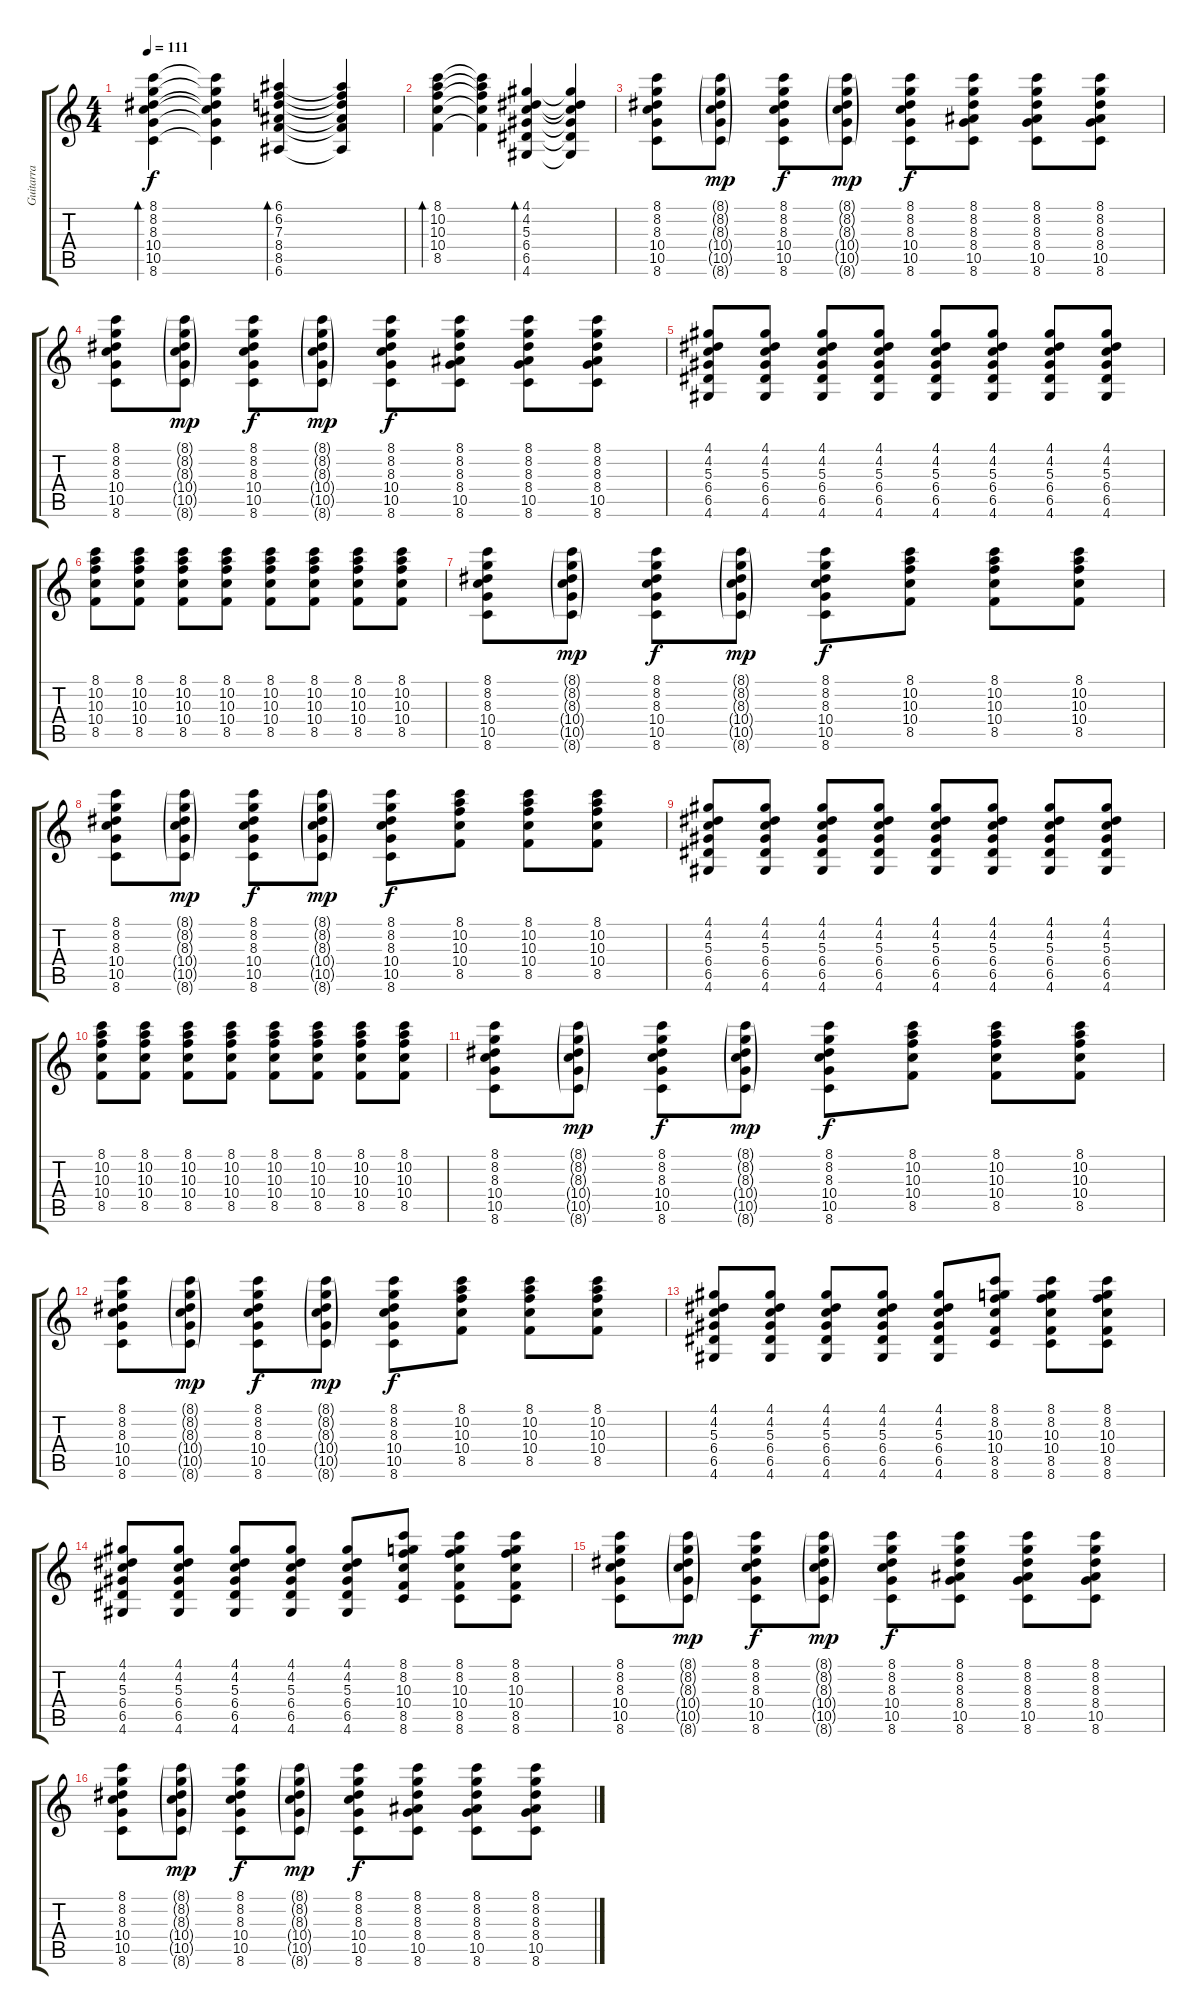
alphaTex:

\track ("Guitarra" "Guitarra") {instrument distortionguitar}
\staff {score tabs}
\tuning (E4 B3 G3 D3 A2 E2) {hide}
\ts (4 4)
\tempo 111
\clef g2
\ks c
(8.1 8.2 8.3 10.4 10.5 8.6).4{bd 30 dy f} (8.1{t} 8.2{t} 8.3{t} 10.4{t} 10.5{t} 8.6{t}).4 (6.1 6.2 7.3 8.4 8.5 6.6).4{bd 30} (6.1{t} 6.2{t} 7.3{t} 8.4{t} 8.5{t} 6.6{t}).4 |
(8.1 10.2 10.3 10.4 8.5).4{bd 30} (8.1{t} 10.2{t} 10.3{t} 10.4{t} 8.5{t}).4 (4.1 4.2 5.3 6.4 6.5 4.6).4{bd 30} (4.1{t} 4.2{t} 5.3{t} 6.4{t} 6.5{t} 4.6{t}).4 |
(8.1 8.2 8.3 10.4 10.5 8.6).8 (8.1{g} 8.2{g} 8.3{g} 10.4{g} 10.5{g} 8.6{g}).8{dy mp} (8.1 8.2 8.3 10.4 10.5 8.6).8{dy f} (8.1{g} 8.2{g} 8.3{g} 10.4{g} 10.5{g} 8.6{g}).8{dy mp} (8.1 8.2 8.3 10.4 10.5 8.6).8{dy f} (8.1 8.2 8.3 8.4 10.5 8.6).8 (8.1 8.2 8.3 8.4 10.5 8.6).8 (8.1 8.2 8.3 8.4 10.5 8.6).8 |
(8.1 8.2 8.3 10.4 10.5 8.6).8 (8.1{g} 8.2{g} 8.3{g} 10.4{g} 10.5{g} 8.6{g}).8{dy mp} (8.1 8.2 8.3 10.4 10.5 8.6).8{dy f} (8.1{g} 8.2{g} 8.3{g} 10.4{g} 10.5{g} 8.6{g}).8{dy mp} (8.1 8.2 8.3 10.4 10.5 8.6).8{dy f} (8.1 8.2 8.3 8.4 10.5 8.6).8 (8.1 8.2 8.3 8.4 10.5 8.6).8 (8.1 8.2 8.3 8.4 10.5 8.6).8 |
(4.1 4.2 5.3 6.4 6.5 4.6).8 (4.1 4.2 5.3 6.4 6.5 4.6).8 (4.1 4.2 5.3 6.4 6.5 4.6).8 (4.1 4.2 5.3 6.4 6.5 4.6).8 (4.1 4.2 5.3 6.4 6.5 4.6).8 (4.1 4.2 5.3 6.4 6.5 4.6).8 (4.1 4.2 5.3 6.4 6.5 4.6).8 (4.1 4.2 5.3 6.4 6.5 4.6).8 |
(8.1 10.2 10.3 10.4 8.5).8 (8.1 10.2 10.3 10.4 8.5).8 (8.1 10.2 10.3 10.4 8.5).8 (8.1 10.2 10.3 10.4 8.5).8 (8.1 10.2 10.3 10.4 8.5).8 (8.1 10.2 10.3 10.4 8.5).8 (8.1 10.2 10.3 10.4 8.5).8 (8.1 10.2 10.3 10.4 8.5).8 |
(8.1 8.2 8.3 10.4 10.5 8.6).8 (8.1{g} 8.2{g} 8.3{g} 10.4{g} 10.5{g} 8.6{g}).8{dy mp} (8.1 8.2 8.3 10.4 10.5 8.6).8{dy f} (8.1{g} 8.2{g} 8.3{g} 10.4{g} 10.5{g} 8.6{g}).8{dy mp} (8.1 8.2 8.3 10.4 10.5 8.6).8{dy f} (8.1 10.2 10.3 10.4 8.5).8 (8.1 10.2 10.3 10.4 8.5).8 (8.1 10.2 10.3 10.4 8.5).8 |
(8.1 8.2 8.3 10.4 10.5 8.6).8 (8.1{g} 8.2{g} 8.3{g} 10.4{g} 10.5{g} 8.6{g}).8{dy mp} (8.1 8.2 8.3 10.4 10.5 8.6).8{dy f} (8.1{g} 8.2{g} 8.3{g} 10.4{g} 10.5{g} 8.6{g}).8{dy mp} (8.1 8.2 8.3 10.4 10.5 8.6).8{dy f} (8.1 10.2 10.3 10.4 8.5).8 (8.1 10.2 10.3 10.4 8.5).8 (8.1 10.2 10.3 10.4 8.5).8 |
(4.1 4.2 5.3 6.4 6.5 4.6).8 (4.1 4.2 5.3 6.4 6.5 4.6).8 (4.1 4.2 5.3 6.4 6.5 4.6).8 (4.1 4.2 5.3 6.4 6.5 4.6).8 (4.1 4.2 5.3 6.4 6.5 4.6).8 (4.1 4.2 5.3 6.4 6.5 4.6).8 (4.1 4.2 5.3 6.4 6.5 4.6).8 (4.1 4.2 5.3 6.4 6.5 4.6).8 |
(8.1 10.2 10.3 10.4 8.5).8 (8.1 10.2 10.3 10.4 8.5).8 (8.1 10.2 10.3 10.4 8.5).8 (8.1 10.2 10.3 10.4 8.5).8 (8.1 10.2 10.3 10.4 8.5).8 (8.1 10.2 10.3 10.4 8.5).8 (8.1 10.2 10.3 10.4 8.5).8 (8.1 10.2 10.3 10.4 8.5).8 |
(8.1 8.2 8.3 10.4 10.5 8.6).8 (8.1{g} 8.2{g} 8.3{g} 10.4{g} 10.5{g} 8.6{g}).8{dy mp} (8.1 8.2 8.3 10.4 10.5 8.6).8{dy f} (8.1{g} 8.2{g} 8.3{g} 10.4{g} 10.5{g} 8.6{g}).8{dy mp} (8.1 8.2 8.3 10.4 10.5 8.6).8{dy f} (8.1 10.2 10.3 10.4 8.5).8 (8.1 10.2 10.3 10.4 8.5).8 (8.1 10.2 10.3 10.4 8.5).8 |
(8.1 8.2 8.3 10.4 10.5 8.6).8 (8.1{g} 8.2{g} 8.3{g} 10.4{g} 10.5{g} 8.6{g}).8{dy mp} (8.1 8.2 8.3 10.4 10.5 8.6).8{dy f} (8.1{g} 8.2{g} 8.3{g} 10.4{g} 10.5{g} 8.6{g}).8{dy mp} (8.1 8.2 8.3 10.4 10.5 8.6).8{dy f} (8.1 10.2 10.3 10.4 8.5).8 (8.1 10.2 10.3 10.4 8.5).8 (8.1 10.2 10.3 10.4 8.5).8 |
(4.1 4.2 5.3 6.4 6.5 4.6).8 (4.1 4.2 5.3 6.4 6.5 4.6).8 (4.1 4.2 5.3 6.4 6.5 4.6).8 (4.1 4.2 5.3 6.4 6.5 4.6).8 (4.1 4.2 5.3 6.4 6.5 4.6).8 (8.1 8.2 10.3 10.4 8.5 8.6).8 (8.1 8.2 10.3 10.4 8.5 8.6).8 (8.1 8.2 10.3 10.4 8.5 8.6).8 |
(4.1 4.2 5.3 6.4 6.5 4.6).8 (4.1 4.2 5.3 6.4 6.5 4.6).8 (4.1 4.2 5.3 6.4 6.5 4.6).8 (4.1 4.2 5.3 6.4 6.5 4.6).8 (4.1 4.2 5.3 6.4 6.5 4.6).8 (8.1 8.2 10.3 10.4 8.5 8.6).8 (8.1 8.2 10.3 10.4 8.5 8.6).8 (8.1 8.2 10.3 10.4 8.5 8.6).8 |
(8.1 8.2 8.3 10.4 10.5 8.6).8 (8.1{g} 8.2{g} 8.3{g} 10.4{g} 10.5{g} 8.6{g}).8{dy mp} (8.1 8.2 8.3 10.4 10.5 8.6).8{dy f} (8.1{g} 8.2{g} 8.3{g} 10.4{g} 10.5{g} 8.6{g}).8{dy mp} (8.1 8.2 8.3 10.4 10.5 8.6).8{dy f} (8.1 8.2 8.3 8.4 10.5 8.6).8 (8.1 8.2 8.3 8.4 10.5 8.6).8 (8.1 8.2 8.3 8.4 10.5 8.6).8 |
(8.1 8.2 8.3 10.4 10.5 8.6).8 (8.1{g} 8.2{g} 8.3{g} 10.4{g} 10.5{g} 8.6{g}).8{dy mp} (8.1 8.2 8.3 10.4 10.5 8.6).8{dy f} (8.1{g} 8.2{g} 8.3{g} 10.4{g} 10.5{g} 8.6{g}).8{dy mp} (8.1 8.2 8.3 10.4 10.5 8.6).8{dy f} (8.1 8.2 8.3 8.4 10.5 8.6).8 (8.1 8.2 8.3 8.4 10.5 8.6).8 (8.1 8.2 8.3 8.4 10.5 8.6).8
